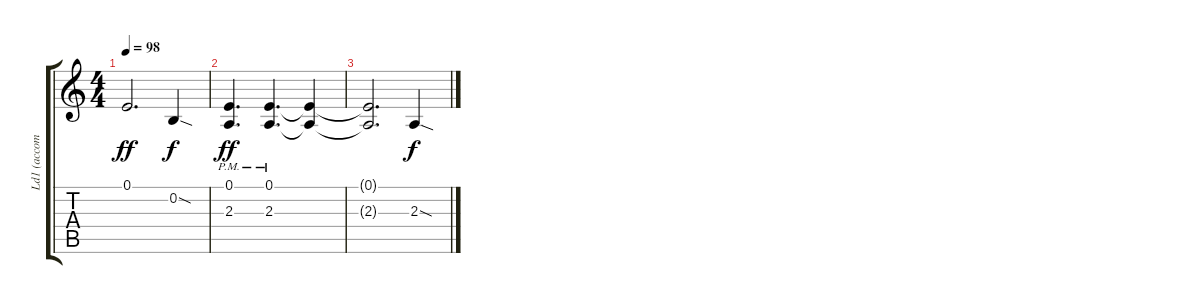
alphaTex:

\track ("Ld1 (accomp 2)" "Ld1 (accom") {instrument lead1square}
\staff {score tabs}
\tuning (E4 B3 G3 D3 A2 E2) {hide}
\ts (4 4)
\tempo 98
\clef g2
\ks c
0.1{t}.2{d dy ff} 0.2{sod}.4{dy f} |
(0.1{pm} 2.3{pm}).4{d dy ff} (0.1{pm} 2.3{pm}).4{d} (0.1{t} 2.3{t}).4 |
(0.1{t} 2.3{t}).2{d} 2.3{sod}.4{dy f}
